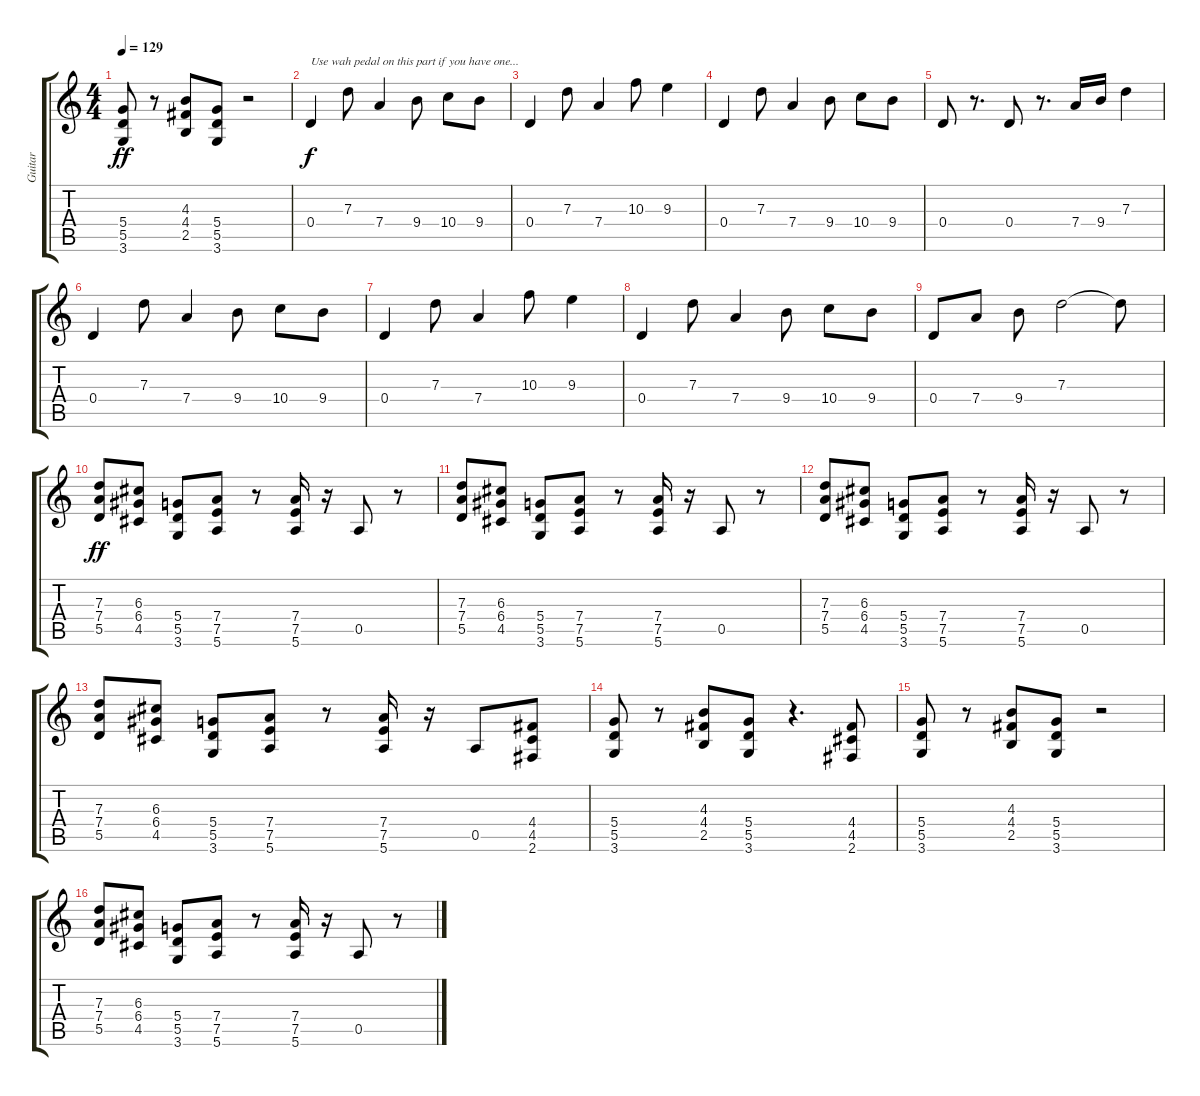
\track ("Guitar" "Guitar") {instrument overdrivenguitar}
\staff {score tabs}
\tuning (E4 B3 G3 D3 A2 E2) {hide}
\ts (4 4)
\tempo 129
\clef g2
\ks c
(5.4 5.5 3.6).8{dy ff} r.8 (4.3 4.4 2.5).8 (5.4 5.5 3.6).8 r.2 |
0.4.4{txt "Use wah pedal on this part if you have one..." dy f volume 10} 7.3.8 7.4.4 9.4.8 10.4.8 9.4.8 |
0.4.4 7.3.8 7.4.4 10.3.8 9.3.4 |
0.4.4 7.3.8 7.4.4 9.4.8 10.4.8 9.4.8 |
0.4.8 r.8{d} 0.4.8 r.8{d} 7.4.16 9.4.16 7.3.4 |
0.4.4 7.3.8 7.4.4 9.4.8 10.4.8 9.4.8 |
0.4.4 7.3.8 7.4.4 10.3.8 9.3.4 |
0.4.4 7.3.8 7.4.4 9.4.8 10.4.8 9.4.8 |
0.4.8 7.4.8 9.4.8 7.3.2 7.3{t}.8 |
(7.3 7.4 5.5).8{dy ff volume 9} (6.3 6.4 4.5).8 (5.4 5.5 3.6).8 (7.4 7.5 5.6).8 r.8 (7.4 7.5 5.6).16 r.16 0.5.8 r.8 |
(7.3 7.4 5.5).8 (6.3 6.4 4.5).8 (5.4 5.5 3.6).8 (7.4 7.5 5.6).8 r.8 (7.4 7.5 5.6).16 r.16 0.5.8 r.8 |
(7.3 7.4 5.5).8 (6.3 6.4 4.5).8 (5.4 5.5 3.6).8 (7.4 7.5 5.6).8 r.8 (7.4 7.5 5.6).16 r.16 0.5.8 r.8 |
(7.3 7.4 5.5).8 (6.3 6.4 4.5).8 (5.4 5.5 3.6).8 (7.4 7.5 5.6).8 r.8 (7.4 7.5 5.6).16 r.16 0.5.8 (4.4 4.5 2.6).8 |
(5.4 5.5 3.6).8 r.8 (4.3 4.4 2.5).8 (5.4 5.5 3.6).8 r.4{d} (4.4 4.5 2.6).8 |
(5.4 5.5 3.6).8 r.8 (4.3 4.4 2.5).8 (5.4 5.5 3.6).8 r.2 |
(7.3 7.4 5.5).8 (6.3 6.4 4.5).8 (5.4 5.5 3.6).8 (7.4 7.5 5.6).8 r.8 (7.4 7.5 5.6).16 r.16 0.5.8 r.8
